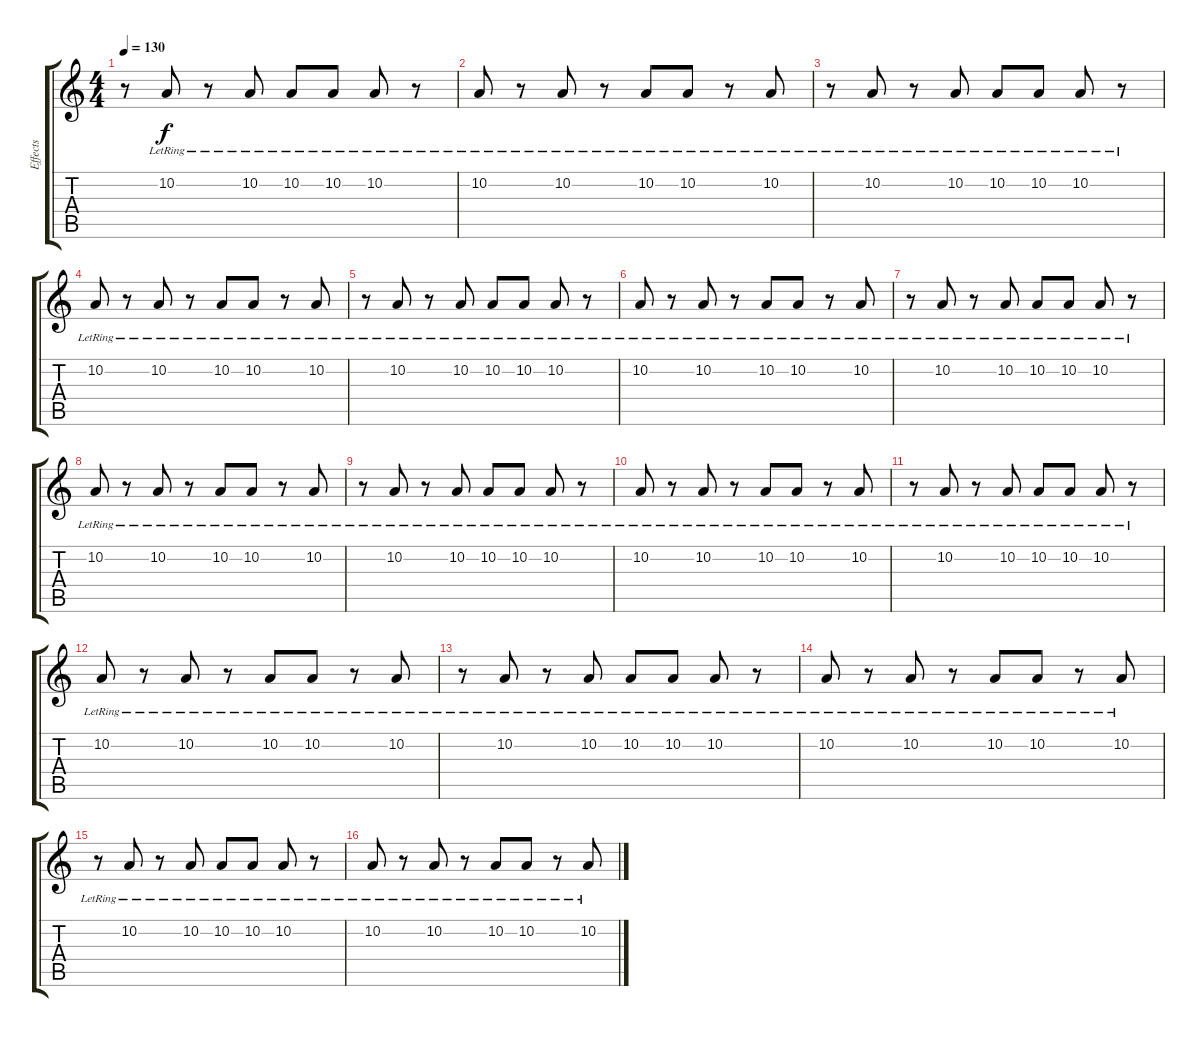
\track ("Effects" "Effects") {instrument pad1newage}
\staff {score tabs}
\tuning (E4 B3 G3 D3 A2 E2) {hide}
\ts (4 4)
\tempo 130
\clef g2
\ks c
r.8{dy f} 10.2{lr}.8 r.8 10.2{lr}.8 10.2{lr}.8 10.2{lr}.8 10.2{lr}.8 r.8 |
10.2{lr}.8 r.8 10.2{lr}.8 r.8 10.2{lr}.8 10.2{lr}.8 r.8 10.2{lr}.8 |
r.8 10.2{lr}.8 r.8 10.2{lr}.8 10.2{lr}.8 10.2{lr}.8 10.2{lr}.8 r.8 |
10.2{lr}.8 r.8 10.2{lr}.8 r.8 10.2{lr}.8 10.2{lr}.8 r.8 10.2{lr}.8 |
r.8 10.2{lr}.8 r.8 10.2{lr}.8 10.2{lr}.8 10.2{lr}.8 10.2{lr}.8 r.8 |
10.2{lr}.8{volume 16} r.8 10.2{lr}.8 r.8 10.2{lr}.8 10.2{lr}.8 r.8 10.2{lr}.8 |
r.8 10.2{lr}.8 r.8 10.2{lr}.8 10.2{lr}.8 10.2{lr}.8 10.2{lr}.8 r.8 |
10.2{lr}.8 r.8 10.2{lr}.8 r.8 10.2{lr}.8 10.2{lr}.8 r.8 10.2{lr}.8 |
r.8 10.2{lr}.8 r.8 10.2{lr}.8 10.2{lr}.8 10.2{lr}.8 10.2{lr}.8 r.8 |
10.2{lr}.8 r.8 10.2{lr}.8 r.8 10.2{lr}.8 10.2{lr}.8 r.8 10.2{lr}.8 |
r.8 10.2{lr}.8 r.8 10.2{lr}.8 10.2{lr}.8 10.2{lr}.8 10.2{lr}.8 r.8 |
10.2{lr}.8 r.8 10.2{lr}.8 r.8 10.2{lr}.8 10.2{lr}.8 r.8 10.2{lr}.8 |
r.8 10.2{lr}.8 r.8 10.2{lr}.8 10.2{lr}.8 10.2{lr}.8 10.2{lr}.8 r.8 |
10.2{lr}.8 r.8 10.2{lr}.8 r.8 10.2{lr}.8 10.2{lr}.8 r.8 10.2{lr}.8 |
r.8 10.2{lr}.8 r.8 10.2{lr}.8 10.2{lr}.8 10.2{lr}.8 10.2{lr}.8 r.8 |
10.2{lr}.8 r.8 10.2{lr}.8 r.8 10.2{lr}.8 10.2{lr}.8 r.8 10.2{lr}.8
